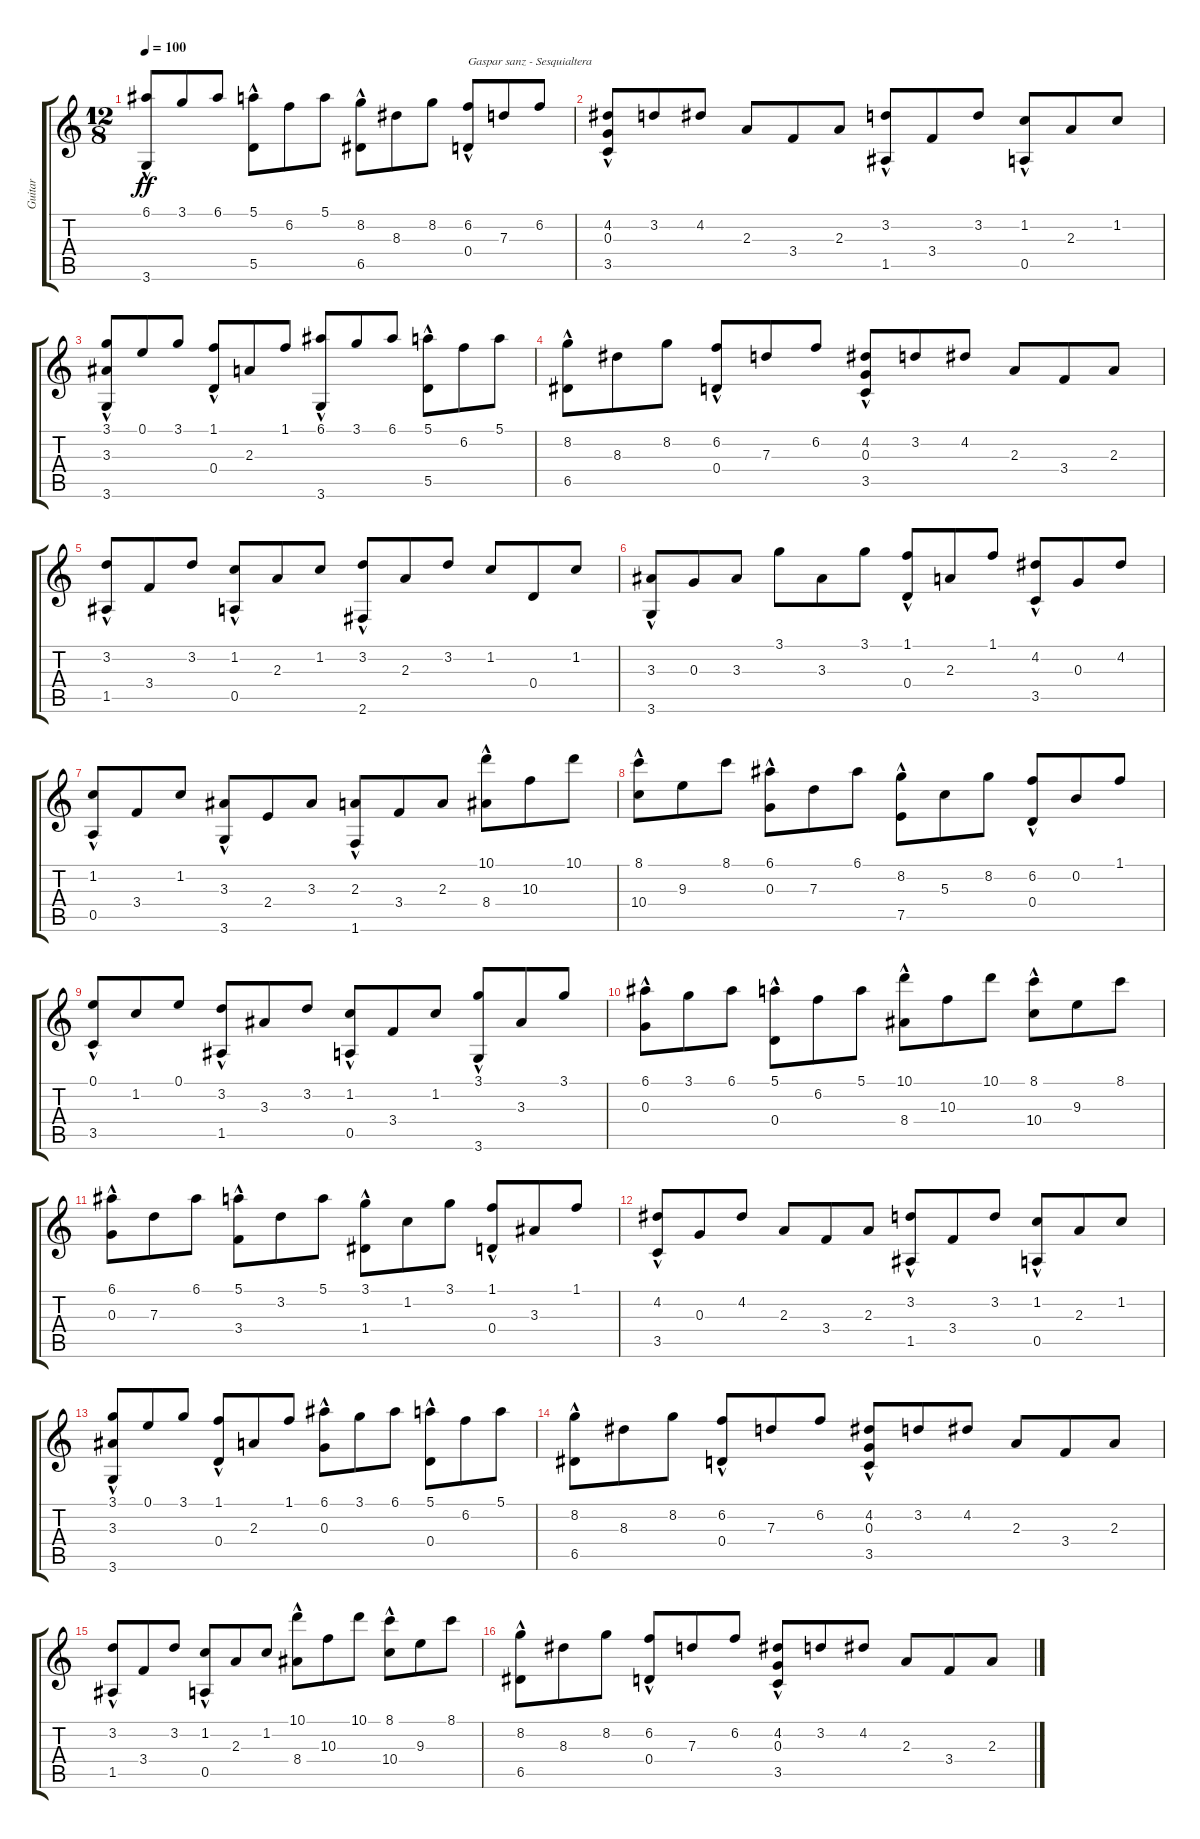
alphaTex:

\track ("Guitar" "Guitar") {instrument acousticguitarnylon}
\staff {score tabs}
\tuning (E4 B3 G3 D3 A2 E2) {hide}
\ts (12 8)
\tempo 100
\clef g2
\ks c
(6.1 3.6{hac}).8{dy ff instrument acousticguitarnylon} 3.1.8 6.1.8 (5.1 5.5{hac}).8 6.2.8 5.1.8 (8.2 6.5{hac}).8 8.3.8 8.2.8 (6.2 0.4{hac}).8{txt "Gaspar sanz - Sesquialtera"} 7.3.8 6.2.8 |
(4.2 0.3{hac} 3.5{hac}).8 3.2.8 4.2.8 2.3.8 3.4.8 2.3.8 (3.2 1.5{hac}).8 3.4.8 3.2.8 (1.2 0.5{hac}).8 2.3.8 1.2.8 |
(3.1 3.3{hac} 3.6{hac}).8 0.1.8 3.1.8 (1.1 0.4{hac}).8 2.3.8 1.1.8 (6.1 3.6{hac}).8 3.1.8 6.1.8 (5.1 5.5{hac}).8 6.2.8 5.1.8 |
(8.2 6.5{hac}).8 8.3.8 8.2.8 (6.2 0.4{hac}).8 7.3.8 6.2.8 (4.2 0.3{hac} 3.5{hac}).8 3.2.8 4.2.8 2.3.8 3.4.8 2.3.8 |
(3.2 1.5{hac}).8 3.4.8 3.2.8 (1.2 0.5{hac}).8 2.3.8 1.2.8 (3.2 2.6{hac}).8 2.3.8 3.2.8 1.2.8 0.4.8 1.2.8 |
(3.3 3.6{hac}).8 0.3.8 3.3.8 3.1.8 3.3.8 3.1.8 (1.1 0.4{hac}).8 2.3.8 1.1.8 (4.2 3.5{hac}).8 0.3.8 4.2.8 |
(1.2 0.5{hac}).8 3.4.8 1.2.8 (3.3 3.6{hac}).8 2.4.8 3.3.8 (2.3 1.6{hac}).8 3.4.8 2.3.8 (10.1 8.4{hac}).8 10.3.8 10.1.8 |
(8.1 10.4{hac}).8 9.3.8 8.1.8 (6.1 0.3{hac}).8 7.3.8 6.1.8 (8.2 7.5{hac}).8 5.3.8 8.2.8 (6.2 0.4{hac}).8 0.2.8 1.1.8 |
(0.1 3.5{hac}).8 1.2.8 0.1.8 (3.2 1.5{hac}).8 3.3.8 3.2.8 (1.2 0.5{hac}).8 3.4.8 1.2.8 (3.1 3.6{hac}).8 3.3.8 3.1.8 |
(6.1 0.3{hac}).8 3.1.8 6.1.8 (5.1 0.4{hac}).8 6.2.8 5.1.8 (10.1 8.4{hac}).8 10.3.8 10.1.8 (8.1 10.4{hac}).8 9.3.8 8.1.8 |
(6.1 0.3{hac}).8 7.3.8 6.1.8 (5.1 3.4{hac}).8 3.2.8 5.1.8 (3.1 1.4{hac}).8 1.2.8 3.1.8 (1.1 0.4{hac}).8 3.3.8 1.1.8 |
(4.2 3.5{hac}).8 0.3.8 4.2.8 2.3.8 3.4.8 2.3.8 (3.2 1.5{hac}).8 3.4.8 3.2.8 (1.2 0.5{hac}).8 2.3.8 1.2.8 |
(3.1 3.3{hac} 3.6{hac}).8 0.1.8 3.1.8 (1.1 0.4{hac}).8 2.3.8 1.1.8 (6.1 0.3{hac}).8 3.1.8 6.1.8 (5.1 0.4{hac}).8 6.2.8 5.1.8 |
(8.2 6.5{hac}).8 8.3.8 8.2.8 (6.2 0.4{hac}).8 7.3.8 6.2.8 (4.2 0.3{hac} 3.5{hac}).8 3.2.8 4.2.8 2.3.8 3.4.8 2.3.8 |
(3.2 1.5{hac}).8 3.4.8 3.2.8 (1.2 0.5{hac}).8 2.3.8 1.2.8 (10.1 8.4{hac}).8 10.3.8 10.1.8 (8.1 10.4{hac}).8 9.3.8 8.1.8 |
(8.2 6.5{hac}).8 8.3.8 8.2.8 (6.2 0.4{hac}).8 7.3.8 6.2.8 (4.2 0.3{hac} 3.5{hac}).8 3.2.8 4.2.8 2.3.8 3.4.8 2.3.8
